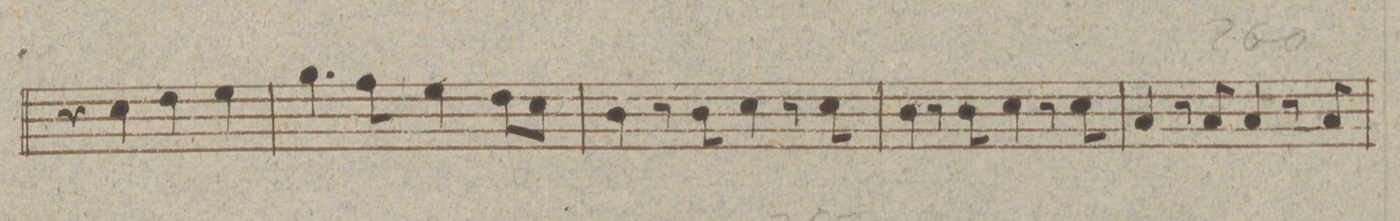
**kern
*I"Trombono.
*clefF4
*k[b-e-a-]
*met(c)
*M4/4
4r
4E-\
4F\
4G\
=253
4.B-\
8A-\
4G\
8F\L
8E-\J
=254
4D\
8r
8D\
4E-\
8r
8E-\
=255
4D\
8r
8D\
4E-\
8r
8E-\
=256
4C/
8r
8C/
4C/
8r
8C/
=257
*-
